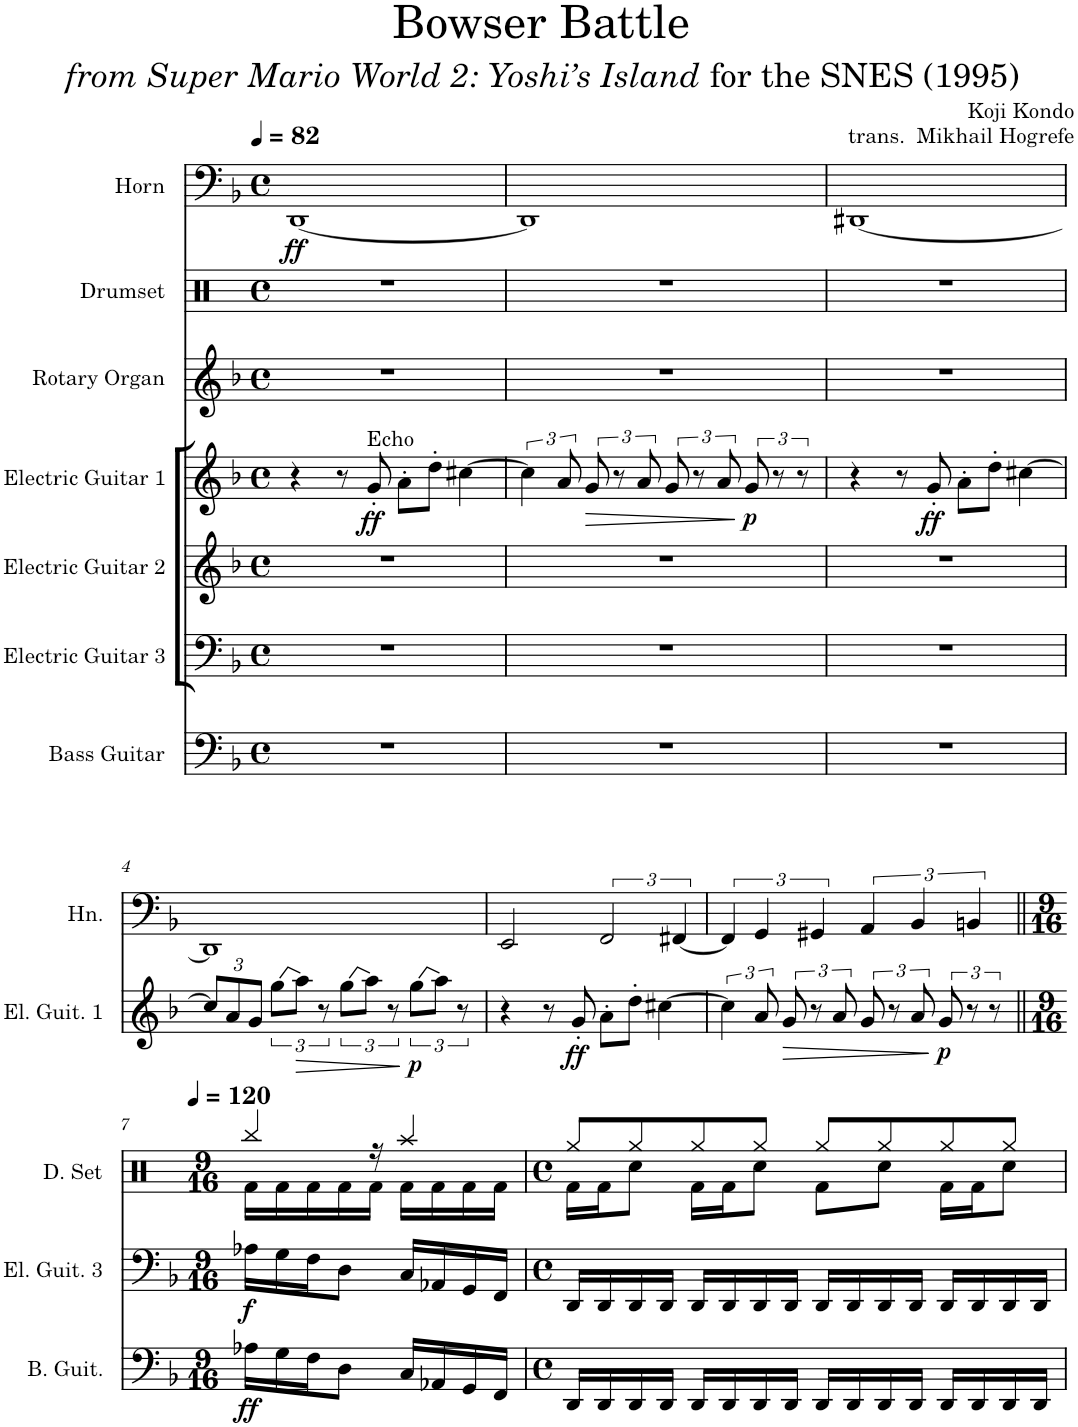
**kern	**dynam	**kern	**dynam	**kern	**dynam	**kern	**kern	**dynam	**kern	**kern	**kern	**dynam
*part8	*part8	*part7	*part7	*part6	*part6	*part5	*part4	*part4	*part3	*part2	*part1	*part1
*staff8	*staff8	*staff7	*staff7	*staff6	*staff6	*staff5	*staff4	*staff4	*staff3	*staff2	*staff1	*staff1
*I"Bass Guitar	*	*I"Electric Guitar 1 Echo	*	*I"Electric Guitar 3	*	*I"Electric Guitar 2	*I"Electric Guitar 1	*	*I"Rotary Organ	*I"Drumset	*I"Horn	*
*I'B. Guit.	*	*I'Elec Gtr	*	*I'El. Guit. 3	*	*I'El. Guit. 2	*I'El. Guit. 1	*	*I'Rot. Org.	*I'D. Set	*I'Hn.	*
*	*	*stria5	*	*	*	*	*	*	*	*	*	*
*clefF4	*	*clefG2	*	*clefF4	*	*clefG2	*clefG2	*	*clefG2	*clefX	*clefF4	*
*	*	*	*	*	*	*	*	*	*Trd-7c-12	*	*Trd4c7	*
*k[b-]	*	*k[b-]	*	*k[b-]	*	*k[b-]	*k[b-]	*	*k[b-]	*k[]	*k[b-]	*
*M4/4	*	*M4/4	*	*M4/4	*	*M4/4	*M4/4	*	*M4/4	*M4/4	*M4/4	*
*met(c)	*	*met(c)	*	*met(c)	*	*met(c)	*met(c)	*	*met(c)	*met(c)	*met(c)	*
*MM82	*	*MM82	*	*MM82	*	*MM82	*MM82	*	*MM82	*MM82	*MM82	*
=1	=1	=1	=1	=1	=1	=1	=1	=1	=1	=1	=1	=1
!	!	!	!	!	!	!	!	!	!	!	!	!LO:DY:b
1r	.	4r	.	1r	.	1r	4r	.	1r	1r	[1DD	ff
.	.	8r	.	.	.	.	8r	.	.	.	.	.
!	!	!	!	!	!	!	!LO:TX:a:t=Echo	!	!	!	!	!
!	!	!	!	!	!	!	!	!LO:DY:b	!	!	!	!
.	.	16r	.	.	.	.	8g'/	ff	.	.	.	.
!	!	!	!LO:DY:b	!	!	!	!	!	!	!	!	!
.	.	8g'	ff	.	.	.	.	.	.	.	.	.
.	.	.	.	.	.	.	8a'\L	.	.	.	.	.
.	.	8a'\L	.	.	.	.	.	.	.	.	.	.
.	.	.	.	.	.	.	8dd'\J	.	.	.	.	.
.	.	8dd'\J	.	.	.	.	.	.	.	.	.	.
.	.	.	.	.	.	.	[4cc#X\	.	.	.	.	.
.	.	[8.cc#XJ	.	.	.	.	.	.	.	.	.	.
=2	=2	=2	=2	=2	=2	=2	=2	=2	=2	=2	=2	=2
1r	.	16cc#_	.	1r	.	1r	6cc#\]	.	1r	1r	1DD]	.
*	*	*Xbrackettup	*	*	*	*	*	*	*	*	*	*
.	.	6cc#]	.	.	.	.	.	.	.	.	.	.
.	.	.	.	.	.	.	12a/	.	.	.	.	.
.	.	12a	.	.	.	.	.	.	.	.	.	.
!	!	!	!	!	!	!	!	!LO:HP:b	!	!	!	!
.	.	.	.	.	.	.	12g/	>	.	.	.	.
!	!	!	!LO:HP:b	!	!	!	!	!	!	!	!	!
.	.	12g	>	.	.	.	.	.	.	.	.	.
.	.	.	.	.	.	.	12r	.	.	.	.	.
.	.	12r	.	.	.	.	.	.	.	.	.	.
.	.	.	.	.	.	.	12a/	.	.	.	.	.
.	.	12a	.	.	.	.	.	.	.	.	.	.
.	.	.	.	.	.	.	12g/	.	.	.	.	.
.	.	12g	.	.	.	.	.	.	.	.	.	.
.	.	.	.	.	.	.	12r	.	.	.	.	.
.	.	12r	.	.	.	.	.	.	.	.	.	.
.	.	.	.	.	.	.	12a/	.	.	.	.	.
.	.	12a	.	.	.	.	.	.	.	.	.	.
!	!	!	!	!	!	!	!	!LO:DY:n=1:b	!	!	!	!
.	.	.	.	.	.	.	12g/	] p	.	.	.	.
!	!	!	!LO:DY:n=1:b	!	!	!	!	!	!	!	!	!
.	.	12g	] p	.	.	.	.	.	.	.	.	.
.	.	.	.	.	.	.	12r	.	.	.	.	.
.	.	24r	.	.	.	.	.	.	.	.	.	.
.	.	.	.	.	.	.	12r	.	.	.	.	.
.	.	16r	.	.	.	.	.	.	.	.	.	.
=3	=3	=3	=3	=3	=3	=3	=3	=3	=3	=3	=3	=3
1r	.	4r	.	1r	.	1r	4r	.	1r	1r	[1DD#X	.
.	.	8r	.	.	.	.	8r	.	.	.	.	.
!	!	!	!	!	!	!	!	!LO:DY:b	!	!	!	!
.	.	16r	.	.	.	.	8g'/	ff	.	.	.	.
!	!	!	!LO:DY:b	!	!	!	!	!	!	!	!	!
.	.	8g'	ff	.	.	.	.	.	.	.	.	.
.	.	.	.	.	.	.	8a'\L	.	.	.	.	.
.	.	8a'\L	.	.	.	.	.	.	.	.	.	.
.	.	.	.	.	.	.	8dd'\J	.	.	.	.	.
.	.	8dd'\J	.	.	.	.	.	.	.	.	.	.
.	.	.	.	.	.	.	[4cc#X\	.	.	.	.	.
.	.	[8.cc#XJ	.	.	.	.	.	.	.	.	.	.
!!LO:LB:g=z
=4	=4	=4	=4	=4	=4	=4	=4	=4	=4	=4	=4	=4
*	*	*	*	*	*	*	*Xbrackettup	*	*	*	*	*
1r	.	16cc#/KL]	.	1r	.	1r	12cc#/L]	.	1r	1r	1DD#]	.
.	.	12cc#X/	.	.	.	.	.	.	.	.	.	.
.	.	.	.	.	.	.	12a/	.	.	.	.	.
.	.	12a/	.	.	.	.	.	.	.	.	.	.
.	.	.	.	.	.	.	12g/J	.	.	.	.	.
.	.	12g/J	.	.	.	.	.	.	.	.	.	.
*	*	*	*	*	*	*	*brackettup	*	*	*	*	*
.	.	.	.	.	.	.	12gg\L	.	.	.	.	.
!	!	!	!LO:HP:b	!	!	!	!	!	!	!	!	!
.	.	12gg\L	>	.	.	.	.	.	.	.	.	.
!	!	!	!	!	!	!	!	!LO:HP:b	!	!	!	!
.	.	.	.	.	.	.	12aa\J	>	.	.	.	.
.	.	12aa\J	.	.	.	.	.	.	.	.	.	.
.	.	.	.	.	.	.	12r	.	.	.	.	.
.	.	12r	.	.	.	.	.	.	.	.	.	.
.	.	.	.	.	.	.	12gg\L	.	.	.	.	.
.	.	12gg\L	.	.	.	.	.	.	.	.	.	.
.	.	.	.	.	.	.	12aa\J	.	.	.	.	.
.	.	12aa\J	.	.	.	.	.	.	.	.	.	.
.	.	.	.	.	.	.	12r	.	.	.	.	.
.	.	12r	.	.	.	.	.	.	.	.	.	.
!	!	!	!	!	!	!	!	!LO:DY:n=1:b	!	!	!	!
.	.	.	.	.	.	.	12gg\L	] p	.	.	.	.
!	!	!	!LO:DY:n=1:b	!	!	!	!	!	!	!	!	!
.	.	8gg\L	] p	.	.	.	.	.	.	.	.	.
.	.	.	.	.	.	.	12aa\J	.	.	.	.	.
.	.	.	.	.	.	.	12r	.	.	.	.	.
.	.	16aa\Jk	.	.	.	.	.	.	.	.	.	.
=5	=5	=5	=5	=5	=5	=5	=5	=5	=5	=5	=5	=5
1r	.	4r	.	1r	.	1r	4r	.	1r	1r	2EE/	.
.	.	8r	.	.	.	.	8r	.	.	.	.	.
!	!	!	!	!	!	!	!	!LO:DY:b	!	!	!	!
.	.	16r	.	.	.	.	8g'/	ff	.	.	.	.
!	!	!	!LO:DY:b	!	!	!	!	!	!	!	!	!
.	.	8g'	ff	.	.	.	.	.	.	.	.	.
.	.	.	.	.	.	.	8a'\L	.	.	.	3FF/	.
.	.	8a'\L	.	.	.	.	.	.	.	.	.	.
.	.	.	.	.	.	.	8dd'\J	.	.	.	.	.
.	.	8dd'\J	.	.	.	.	.	.	.	.	.	.
.	.	.	.	.	.	.	[4cc#X\	.	.	.	.	.
.	.	[8.cc#XJ	.	.	.	.	.	.	.	.	.	.
.	.	.	.	.	.	.	.	.	.	.	[6FF#X/	.
=6	=6	=6	=6	=6	=6	=6	=6	=6	=6	=6	=6	=6
1r	.	16cc#_	.	1r	.	1r	6cc#\]	.	1r	1r	6FF#/]	.
.	.	6cc#]	.	.	.	.	.	.	.	.	.	.
.	.	.	.	.	.	.	12a/	.	.	.	6GG/	.
.	.	12a	.	.	.	.	.	.	.	.	.	.
!	!	!	!	!	!	!	!	!LO:HP:b	!	!	!	!
.	.	.	.	.	.	.	12g/	>	.	.	.	.
!	!	!	!LO:HP:b	!	!	!	!	!	!	!	!	!
.	.	12g	>	.	.	.	.	.	.	.	.	.
.	.	.	.	.	.	.	12r	.	.	.	6GG#X/	.
.	.	12r	.	.	.	.	.	.	.	.	.	.
.	.	.	.	.	.	.	12a/	.	.	.	.	.
.	.	12a	.	.	.	.	.	.	.	.	.	.
.	.	.	.	.	.	.	12g/	.	.	.	6AA/	.
.	.	12g	.	.	.	.	.	.	.	.	.	.
.	.	.	.	.	.	.	12r	.	.	.	.	.
.	.	12r	.	.	.	.	.	.	.	.	.	.
.	.	.	.	.	.	.	12a/	.	.	.	6BB-/	.
.	.	12a	.	.	.	.	.	.	.	.	.	.
!	!	!	!	!	!	!	!	!LO:DY:n=1:b	!	!	!	!
.	.	.	.	.	.	.	12g/	] p	.	.	.	.
!	!	!	!LO:DY:n=1:b	!	!	!	!	!	!	!	!	!
.	.	12g	] p	.	.	.	.	.	.	.	.	.
.	.	.	.	.	.	.	12r	.	.	.	6BBn/	.
.	.	24r	.	.	.	.	.	.	.	.	.	.
.	.	.	.	.	.	.	12r	.	.	.	.	.
.	.	16r	.	.	.	.	.	.	.	.	.	.
!!LO:LB:g=z
=7||	=7||	=7||	=7||	=7||	=7||	=7||	=7||	=7||	=7||	=7||	=7||	=7||
*M9/16	*	*M9/16	*	*M9/16	*	*M9/16	*M9/16	*	*M9/16	*M9/16	*M9/16	*
*	*	*	*	*	*	*	*	*	*	*	*MM120	*
*	*	*	*	*	*	*	*	*	*	*^	*	*
!	!LO:DY:b	!	!	!	!LO:DY:b	!	!	!	!	!	!	!	!
16A-X\LL	ff	16%9r	.	16A-X\LL	f	16%9r	16%9r	.	16%9r	4Rbb/	16Rf\LL	16%9r	.
16G\	.	.	.	16G\	.	.	.	.	.	.	16Rf\	.	.
16F\J	.	.	.	16F\J	.	.	.	.	.	.	16Rf\	.	.
8D\J	.	.	.	8D\J	.	.	.	.	.	.	16Rf\	.	.
.	.	.	.	.	.	.	.	.	.	16r	16Rf\JJ	.	.
16C/LL	.	.	.	16C/LL	.	.	.	.	.	4Raa/	16Rf\LL	.	.
16AA-X/	.	.	.	16AA-X/	.	.	.	.	.	.	16Rf\	.	.
16GG/	.	.	.	16GG/	.	.	.	.	.	.	16Rf\	.	.
16FF/JJ	.	.	.	16FF/JJ	.	.	.	.	.	.	16Rf\JJ	.	.
=8	=8	=8	=8	=8	=8	=8	=8	=8	=8	=8	=8	=8	=8
*M4/4	*	*M4/4	*	*M4/4	*	*M4/4	*M4/4	*	*M4/4	*M4/4	*	*M4/4	*
*met(c)	*	*met(c)	*	*met(c)	*	*met(c)	*met(c)	*	*met(c)	*met(c)	*	*met(c)	*
16DD/LL	.	1r	.	16DD/LL	.	1r	1r	.	1r	8Rgg/L	16Rf\LL	1r	.
16DD/	.	.	.	16DD/	.	.	.	.	.	.	16Rf\J	.	.
16DD/	.	.	.	16DD/	.	.	.	.	.	8Rgg/	8Rcc\J	.	.
16DD/JJ	.	.	.	16DD/JJ	.	.	.	.	.	.	.	.	.
16DD/LL	.	.	.	16DD/LL	.	.	.	.	.	8Rgg/	16Rf\LL	.	.
16DD/	.	.	.	16DD/	.	.	.	.	.	.	16Rf\J	.	.
16DD/	.	.	.	16DD/	.	.	.	.	.	8Rgg/J	8Rcc\J	.	.
16DD/JJ	.	.	.	16DD/JJ	.	.	.	.	.	.	.	.	.
16DD/LL	.	.	.	16DD/LL	.	.	.	.	.	8Rgg/L	8Rf\L	.	.
16DD/	.	.	.	16DD/	.	.	.	.	.	.	.	.	.
16DD/	.	.	.	16DD/	.	.	.	.	.	8Rgg/	8Rcc\J	.	.
16DD/JJ	.	.	.	16DD/JJ	.	.	.	.	.	.	.	.	.
16DD/LL	.	.	.	16DD/LL	.	.	.	.	.	8Rgg/	16Rf\LL	.	.
16DD/	.	.	.	16DD/	.	.	.	.	.	.	16Rf\J	.	.
16DD/	.	.	.	16DD/	.	.	.	.	.	8Rgg/J	8Rcc\J	.	.
16DD/JJ	.	.	.	16DD/JJ	.	.	.	.	.	.	.	.	.
*	*	*	*	*	*	*	*	*	*	*v	*v	*	*
=	=	=	=	=	=	=	=	=	=	=	=	=
*-	*-	*-	*-	*-	*-	*-	*-	*-	*-	*-	*-	*-
